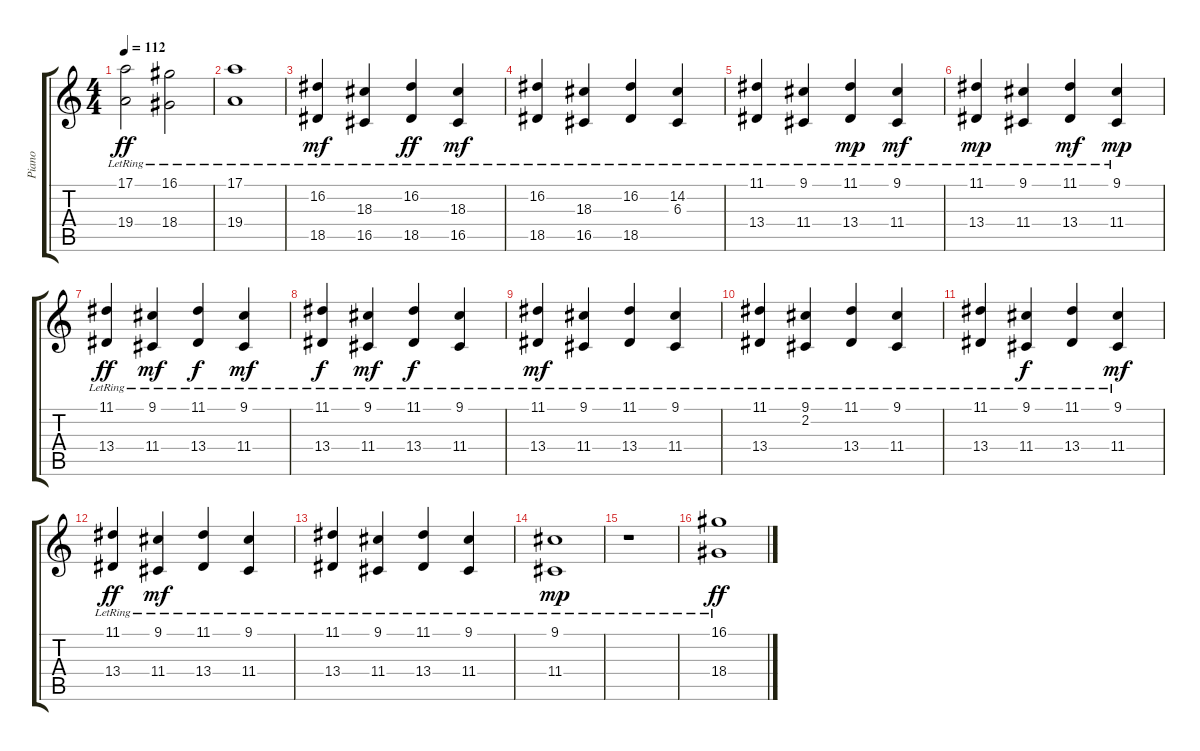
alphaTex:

\track ("Piano" "Piano") {instrument acousticgrandpiano}
\staff {score tabs}
\tuning (E4 B3 G3 D3 A2 E2) {hide}
\ts (4 4)
\tempo 112
\clef g2
\ks c
(17.1{lr} 19.4{lr}).2{dy ff} (16.1{lr} 18.4{lr}).2 |
(17.1{lr} 19.4{lr}).1 |
(16.2{lr} 18.5{lr}).4{dy mf} (18.3{lr} 16.5{lr}).4 (16.2{lr} 18.5{lr}).4{dy ff} (18.3{lr} 16.5{lr}).4{dy mf} |
(16.2{lr} 18.5{lr}).4 (18.3{lr} 16.5{lr}).4 (16.2{lr} 18.5{lr}).4 (14.2{lr} 6.3{lr}).4 |
(11.1{lr} 13.4{lr}).4 (9.1{lr} 11.4{lr}).4 (11.1{lr} 13.4{lr}).4{dy mp} (9.1{lr} 11.4{lr}).4{dy mf} |
(11.1{lr} 13.4{lr}).4{dy mp} (9.1{lr} 11.4{lr}).4 (11.1{lr} 13.4{lr}).4{dy mf} (9.1{lr} 11.4{lr}).4{dy mp} |
(11.1{lr} 13.4{lr}).4{dy ff} (9.1{lr} 11.4{lr}).4{dy mf} (11.1{lr} 13.4{lr}).4{dy f} (9.1{lr} 11.4{lr}).4{dy mf} |
(11.1{lr} 13.4{lr}).4{dy f} (9.1{lr} 11.4{lr}).4{dy mf} (11.1{lr} 13.4{lr}).4{dy f} (9.1{lr} 11.4{lr}).4 |
(11.1{lr} 13.4{lr}).4{dy mf} (9.1{lr} 11.4{lr}).4 (11.1{lr} 13.4{lr}).4 (9.1{lr} 11.4{lr}).4 |
(11.1{lr} 13.4{lr}).4 (9.1{lr} 2.2{lr}).4 (11.1{lr} 13.4{lr}).4 (9.1{lr} 11.4{lr}).4 |
(11.1{lr} 13.4{lr}).4 (9.1{lr} 11.4{lr}).4{dy f} (11.1{lr} 13.4{lr}).4 (9.1{lr} 11.4{lr}).4{dy mf} |
(11.1{lr} 13.4{lr}).4{dy ff} (9.1{lr} 11.4{lr}).4{dy mf} (11.1{lr} 13.4{lr}).4 (9.1{lr} 11.4{lr}).4 |
(11.1{lr} 13.4{lr}).4 (9.1{lr} 11.4{lr}).4 (11.1{lr} 13.4{lr}).4 (9.1{lr} 11.4{lr}).4 |
(9.1{lr} 11.4{lr}).1{dy mp} |
r.1 |
(16.1{lr} 18.4{lr}).1{dy ff}
